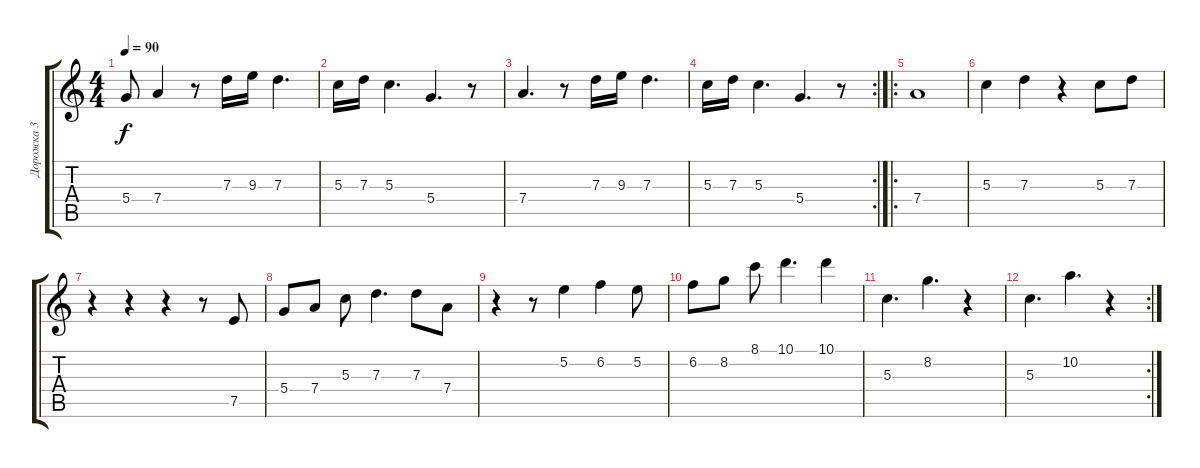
\track ("Дорожка 3" "Дорожка 3") {instrument acousticguitarsteel}
\staff {score tabs}
\tuning (E4 B3 G3 D3 A2 E2) {hide}
\ts (4 4)
\tempo 90
\clef g2
\ks c
5.4.8{dy f} 7.4.4 r.8 7.3.16 9.3.16 7.3.4{d} |
5.3.16 7.3.16 5.3.4{d} 5.4.4{d} r.8 |
7.4.4{d} r.8 7.3.16 9.3.16 7.3.4{d} |
\rc 2
5.3.16 7.3.16 5.3.4{d} 5.4.4{d} r.8 |
\ro
7.4.1 |
5.3.4 7.3.4 r.4 5.3.8 7.3.8 |
r.4 r.4 r.4 r.8 7.5.8 |
5.4.8 7.4.8 5.3.8 7.3.4{d} 7.3.8 7.4.8 |
r.4 r.8 5.2.4 6.2.4 5.2.8 |
6.2.8 8.2.8 8.1.8 10.1.4{d} 10.1.4 |
5.3.4{d} 8.2.4{d} r.4 |
\rc 2
5.3.4{d} 10.2.4{d} r.4
